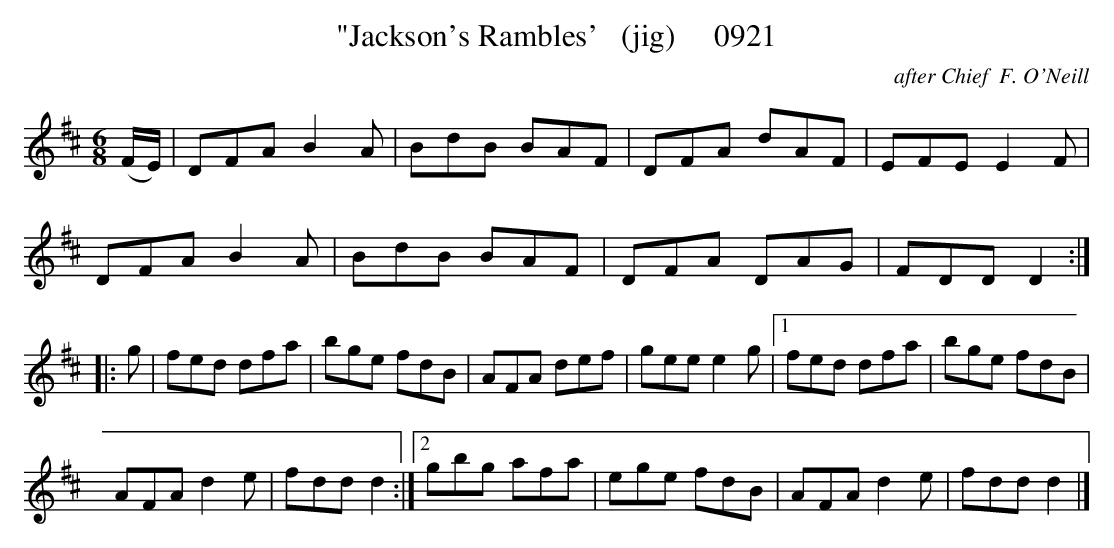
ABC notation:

X:1
T:"Jackson's Rambles'   (jig)     0921
C:after Chief  F. O'Neill
BRENNAN June 2003 (HTTP://WWW.SOSYOURMOM.COM)
M:6/8
L:1/8
K:D
(F/2E/2)|DFA B2A|BdB BAF|DFA dAF|EFE E2F|
DFA B2A|BdB BAF|DFA DAG|FDD D2:|
|:g|fed dfa|bge fdB|AFA def|gee e2g|[1fed dfa|bge fdB|
AFA d2e|fdd d2:|[2gbg afa|ege fdB|AFA d2e|fdd d2|]
